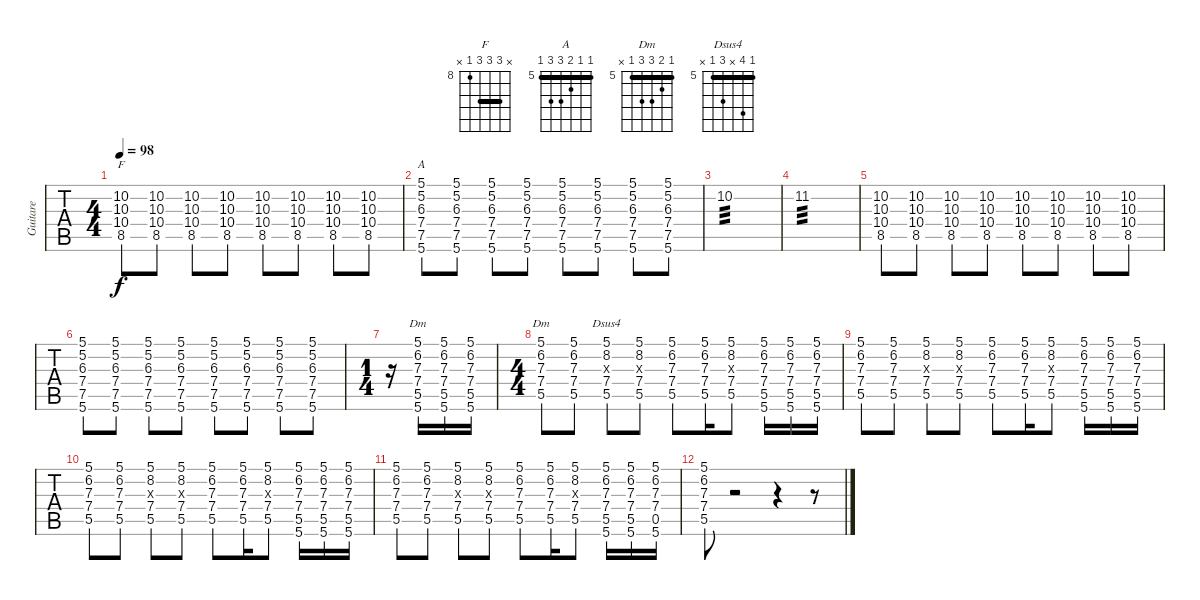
\track ("Guitare " "Guitare ") {instrument distortionguitar}
\staff {tabs}
\tuning (E4 B3 G3 D3 A2 E2) {hide}
\chord ("F" x 10 10 10 8 x) {firstfret 8 barre 10}
\chord ("A" 5 5 6 7 7 5) {firstfret 5 barre 5}
\chord ("Dm" 5 6 7 7 5 5) {firstfret 5 barre 5}
\chord ("Dm" 5 6 7 7 5 x) {firstfret 5 barre 5}
\chord ("Dsus4" 5 8 x 7 5 x) {firstfret 5 barre 5}
\ts (4 4)
\tempo 98
\clef g2
\ks c
(10.2 10.3 10.4 8.5).8{ch "F" dy f} (10.2 10.3 10.4 8.5).8 (10.2 10.3 10.4 8.5).8 (10.2 10.3 10.4 8.5).8 (10.2 10.3 10.4 8.5).8 (10.2 10.3 10.4 8.5).8 (10.2 10.3 10.4 8.5).8 (10.2 10.3 10.4 8.5).8 |
(5.1 5.2 6.3 7.4 7.5 5.6).8{ch "A"} (5.1 5.2 6.3 7.4 7.5 5.6).8 (5.1 5.2 6.3 7.4 7.5 5.6).8 (5.1 5.2 6.3 7.4 7.5 5.6).8 (5.1 5.2 6.3 7.4 7.5 5.6).8 (5.1 5.2 6.3 7.4 7.5 5.6).8 (5.1 5.2 6.3 7.4 7.5 5.6).8 (5.1 5.2 6.3 7.4 7.5 5.6).8 |
10.2.1{tp 3} |
11.2.1{tp 3} |
(10.2 10.3 10.4 8.5).8 (10.2 10.3 10.4 8.5).8 (10.2 10.3 10.4 8.5).8 (10.2 10.3 10.4 8.5).8 (10.2 10.3 10.4 8.5).8 (10.2 10.3 10.4 8.5).8 (10.2 10.3 10.4 8.5).8 (10.2 10.3 10.4 8.5).8 |
(5.1 5.2 6.3 7.4 7.5 5.6).8 (5.1 5.2 6.3 7.4 7.5 5.6).8 (5.1 5.2 6.3 7.4 7.5 5.6).8 (5.1 5.2 6.3 7.4 7.5 5.6).8 (5.1 5.2 6.3 7.4 7.5 5.6).8 (5.1 5.2 6.3 7.4 7.5 5.6).8 (5.1 5.2 6.3 7.4 7.5 5.6).8 (5.1 5.2 6.3 7.4 7.5 5.6).8 |
\ts (1 4)
r.16 (5.1 6.2 7.3 7.4 5.5 5.6).16{ch "Dm"} (5.1 6.2 7.3 7.4 5.5 5.6).16 (5.1 6.2 7.3 7.4 5.5 5.6).16 |
\ts (4 4)
(5.1 6.2 7.3 7.4 5.5).8{ch "Dm"} (5.1 6.2 7.3 7.4 5.5).8 (5.1 8.2 7.3{x} 7.4 5.5).8{ch "Dsus4"} (5.1 8.2 7.3{x} 7.4 5.5).8 (5.1 6.2 7.3 7.4 5.5).8 (5.1 6.2 7.3 7.4 5.5).16 (5.1 8.2 7.3{x} 7.4 5.5).8 (5.1 6.2 7.3 7.4 5.5 5.6).16 (5.1 6.2 7.3 7.4 5.5 5.6).16 (5.1 6.2 7.3 7.4 5.5 5.6).16 |
(5.1 6.2 7.3 7.4 5.5).8 (5.1 6.2 7.3 7.4 5.5).8 (5.1 8.2 7.3{x} 7.4 5.5).8 (5.1 8.2 7.3{x} 7.4 5.5).8 (5.1 6.2 7.3 7.4 5.5).8 (5.1 6.2 7.3 7.4 5.5).16 (5.1 8.2 7.3{x} 7.4 5.5).8 (5.1 6.2 7.3 7.4 5.5 5.6).16 (5.1 6.2 7.3 7.4 5.5 5.6).16 (5.1 6.2 7.3 7.4 5.5 5.6).16 |
(5.1 6.2 7.3 7.4 5.5).8 (5.1 6.2 7.3 7.4 5.5).8 (5.1 8.2 7.3{x} 7.4 5.5).8 (5.1 8.2 7.3{x} 7.4 5.5).8 (5.1 6.2 7.3 7.4 5.5).8 (5.1 6.2 7.3 7.4 5.5).16 (5.1 8.2 7.3{x} 7.4 5.5).8 (5.1 6.2 7.3 7.4 5.5 5.6).16 (5.1 6.2 7.3 7.4 5.5 5.6).16 (5.1 6.2 7.3 7.4 5.5 5.6).16 |
(5.1 6.2 7.3 7.4 5.5).8 (5.1 6.2 7.3 7.4 5.5).8 (5.1 8.2 7.3{x} 7.4 5.5).8 (5.1 8.2 7.3{x} 7.4 5.5).8 (5.1 6.2 7.3 7.4 5.5).8 (5.1 6.2 7.3 7.4 5.5).16 (5.1 8.2 7.3{x} 7.4 5.5).8 (5.1 6.2 7.3 7.4 5.5 5.6).16 (5.1 6.2 7.3 7.4 5.5 5.6).16 (5.1 6.2 7.3 7.4 0.5 5.6).16 |
(5.1 6.2 7.3 7.4 5.5).8 r.2 r.4 r.8
